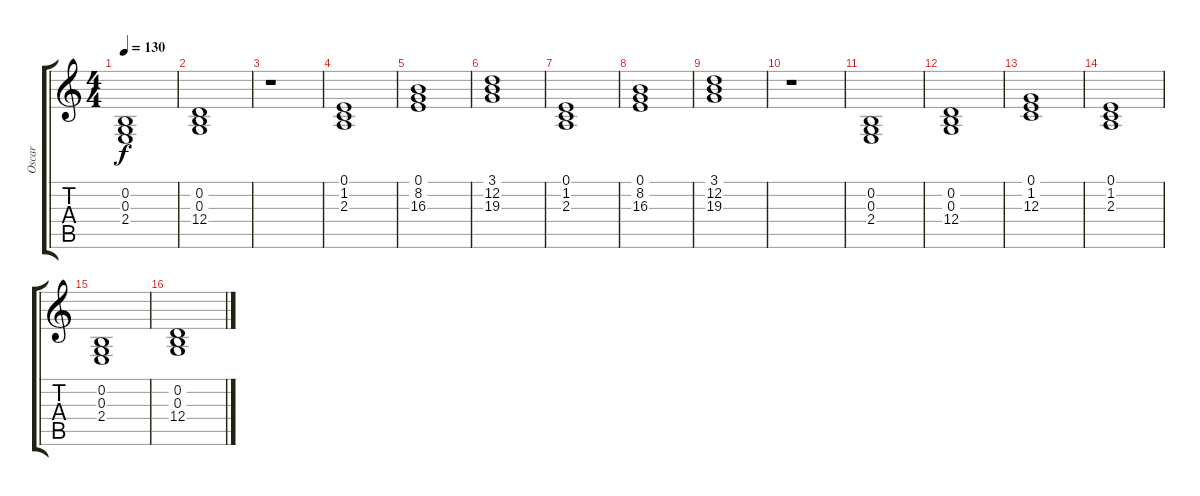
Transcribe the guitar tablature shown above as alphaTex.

\track ("Oscar" "Oscar") {instrument musicbox}
\staff {score tabs}
\tuning (E4 B3 G3 D3 A2 E2) {hide}
\ts (4 4)
\tempo 130
\clef g2
\ks c
(0.2 0.3 2.4).1{dy f} |
(0.2 0.3 12.4).1 |
r.1 |
(0.1 1.2 2.3).1 |
(0.1 8.2 16.3).1 |
(3.1 12.2 19.3).1 |
(0.1 1.2 2.3).1 |
(0.1 8.2 16.3).1 |
(3.1 12.2 19.3).1 |
r.1 |
(0.2 0.3 2.4).1 |
(0.2 0.3 12.4).1 |
(0.1 1.2 12.3).1 |
(0.1 1.2 2.3).1 |
(0.2 0.3 2.4).1 |
(0.2 0.3 12.4).1
